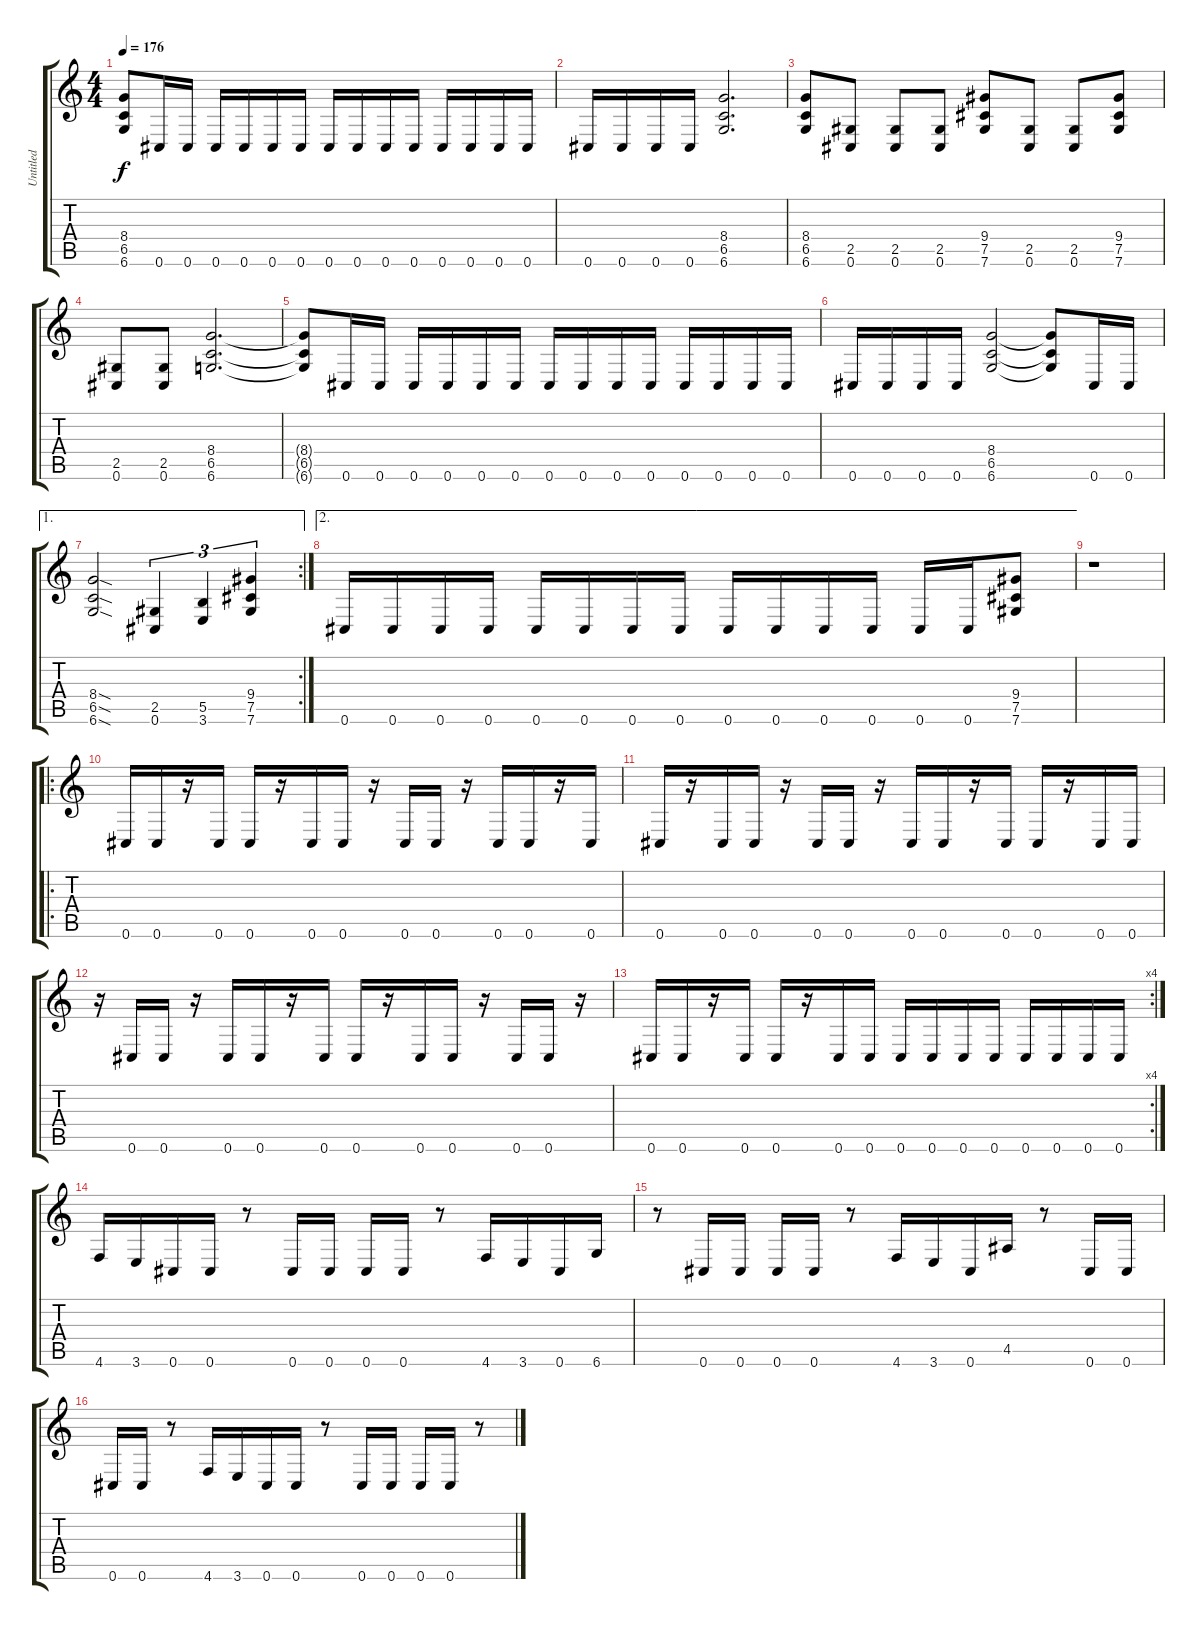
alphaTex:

\track ("Untitled" "Untitled") {instrument distortionguitar}
\staff {score tabs}
\tuning (Db4 Ab3 E3 B2 Gb2 Db2) {hide}
\ts (4 4)
\tempo 176
\clef g2
\ks c
(8.4{t} 6.5{t} 6.6{t}).8{dy f} 0.6.16 0.6.16 0.6.16 0.6.16 0.6.16 0.6.16 0.6.16 0.6.16 0.6.16 0.6.16 0.6.16 0.6.16 0.6.16 0.6.16 |
0.6.16 0.6.16 0.6.16 0.6.16 (8.4 6.5 6.6).2{d} |
(8.4 6.5 6.6).8 (2.5 0.6).8 (2.5 0.6).8 (2.5 0.6).8 (9.4 7.5 7.6).8 (2.5 0.6).8 (2.5 0.6).8 (9.4 7.5 7.6).8 |
(2.5 0.6).8 (2.5 0.6).8 (8.4 6.5 6.6).2{d} |
(8.4{t} 6.5{t} 6.6{t}).8 0.6.16 0.6.16 0.6.16 0.6.16 0.6.16 0.6.16 0.6.16 0.6.16 0.6.16 0.6.16 0.6.16 0.6.16 0.6.16 0.6.16 |
0.6.16 0.6.16 0.6.16 0.6.16 (8.4 6.5 6.6).2 (8.4{t} 6.5{t} 6.6{t}).8 0.6.16 0.6.16 |
\ae 1
\rc 2
(8.4{sod} 6.5{sod} 6.6{sod}).2 (2.5 0.6).4{tu (3 2)} (5.5 3.6).4{tu (3 2)} (9.4 7.5 7.6).4{tu (3 2)} |
\ae 2
0.6.16 0.6.16 0.6.16 0.6.16 0.6.16 0.6.16 0.6.16 0.6.16 0.6.16 0.6.16 0.6.16 0.6.16 0.6.16 0.6.16 (9.4 7.5 7.6).8 |
r.1 |
\ro
0.6.16 0.6.16 r.16 0.6.16 0.6.16 r.16 0.6.16 0.6.16 r.16 0.6.16 0.6.16 r.16 0.6.16 0.6.16 r.16 0.6.16 |
0.6.16 r.16 0.6.16 0.6.16 r.16 0.6.16 0.6.16 r.16 0.6.16 0.6.16 r.16 0.6.16 0.6.16 r.16 0.6.16 0.6.16 |
r.16 0.6.16 0.6.16 r.16 0.6.16 0.6.16 r.16 0.6.16 0.6.16 r.16 0.6.16 0.6.16 r.16 0.6.16 0.6.16 r.16 |
\rc 4
0.6.16 0.6.16 r.16 0.6.16 0.6.16 r.16 0.6.16 0.6.16 0.6.16 0.6.16 0.6.16 0.6.16 0.6.16 0.6.16 0.6.16 0.6.16 |
4.6.16 3.6.16 0.6.16 0.6.16 r.8 0.6.16 0.6.16 0.6.16 0.6.16 r.8 4.6.16 3.6.16 0.6.16 6.6.16 |
r.8 0.6.16 0.6.16 0.6.16 0.6.16 r.8 4.6.16 3.6.16 0.6.16 4.5.16 r.8 0.6.16 0.6.16 |
0.6.16 0.6.16 r.8 4.6.16 3.6.16 0.6.16 0.6.16 r.8 0.6.16 0.6.16 0.6.16 0.6.16 r.8
